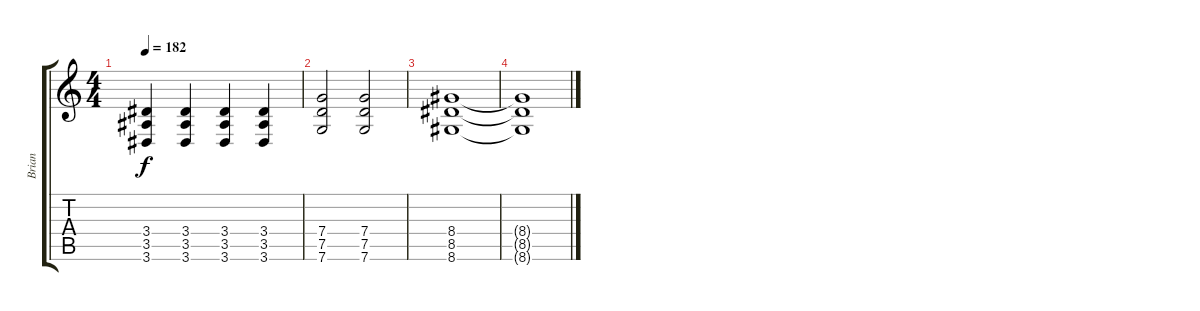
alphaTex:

\track ("Brian" "Brian") {instrument distortionguitar}
\staff {score tabs}
\tuning (D4 A3 F3 C3 G2 C2) {hide}
\ts (4 4)
\tempo 182
\clef g2
\ks c
(3.4 3.5 3.6).4{dy f} (3.4 3.5 3.6).4 (3.4 3.5 3.6).4 (3.4 3.5 3.6).4 |
(7.4 7.5 7.6).2 (7.4 7.5 7.6).2 |
(8.4 8.5 8.6).1 |
(8.4{t} 8.5{t} 8.6{t}).1
